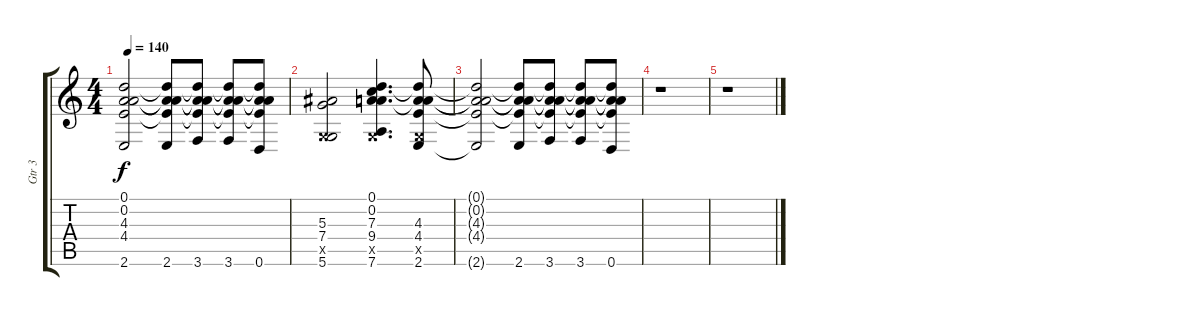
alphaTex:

\track ("Gtr 3" "Gtr 3") {instrument distortionguitar}
\staff {score tabs}
\tuning (D4 A3 F3 C3 G2 D2) {hide}
\ts (4 4)
\tempo 140
\clef g2
\ks c
(0.1{t} 0.2{t} 4.3{t} 4.4{t} 2.6{t}).2{dy f} (0.1{t} 0.2{t} 4.3{t} 4.4{t} 2.6).8 (0.1{t} 0.2{t} 4.3{t} 4.4{t} 3.6).8 (0.1{t} 0.2{t} 4.3{t} 4.4{t} 3.6).8 (0.1{t} 0.2{t} 4.3{t} 4.4{t} 0.6).8 |
(5.3 7.4 0.5{x} 5.6).2 (0.1 0.2 7.3 9.4 0.5{x} 7.6).4{d} (0.1{t} 0.2{t} 4.3 4.4 0.5{x} 2.6).8 |
(0.1{t} 0.2{t} 4.3{t} 4.4{t} 2.6{t}).2 (0.1{t} 0.2{t} 4.3{t} 4.4{t} 2.6).8 (0.1{t} 0.2{t} 4.3{t} 4.4{t} 3.6).8 (0.1{t} 0.2{t} 4.3{t} 4.4{t} 3.6).8 (0.1{t} 0.2{t} 4.3{t} 4.4{t} 0.6).8 |
r.1 |
r.1
